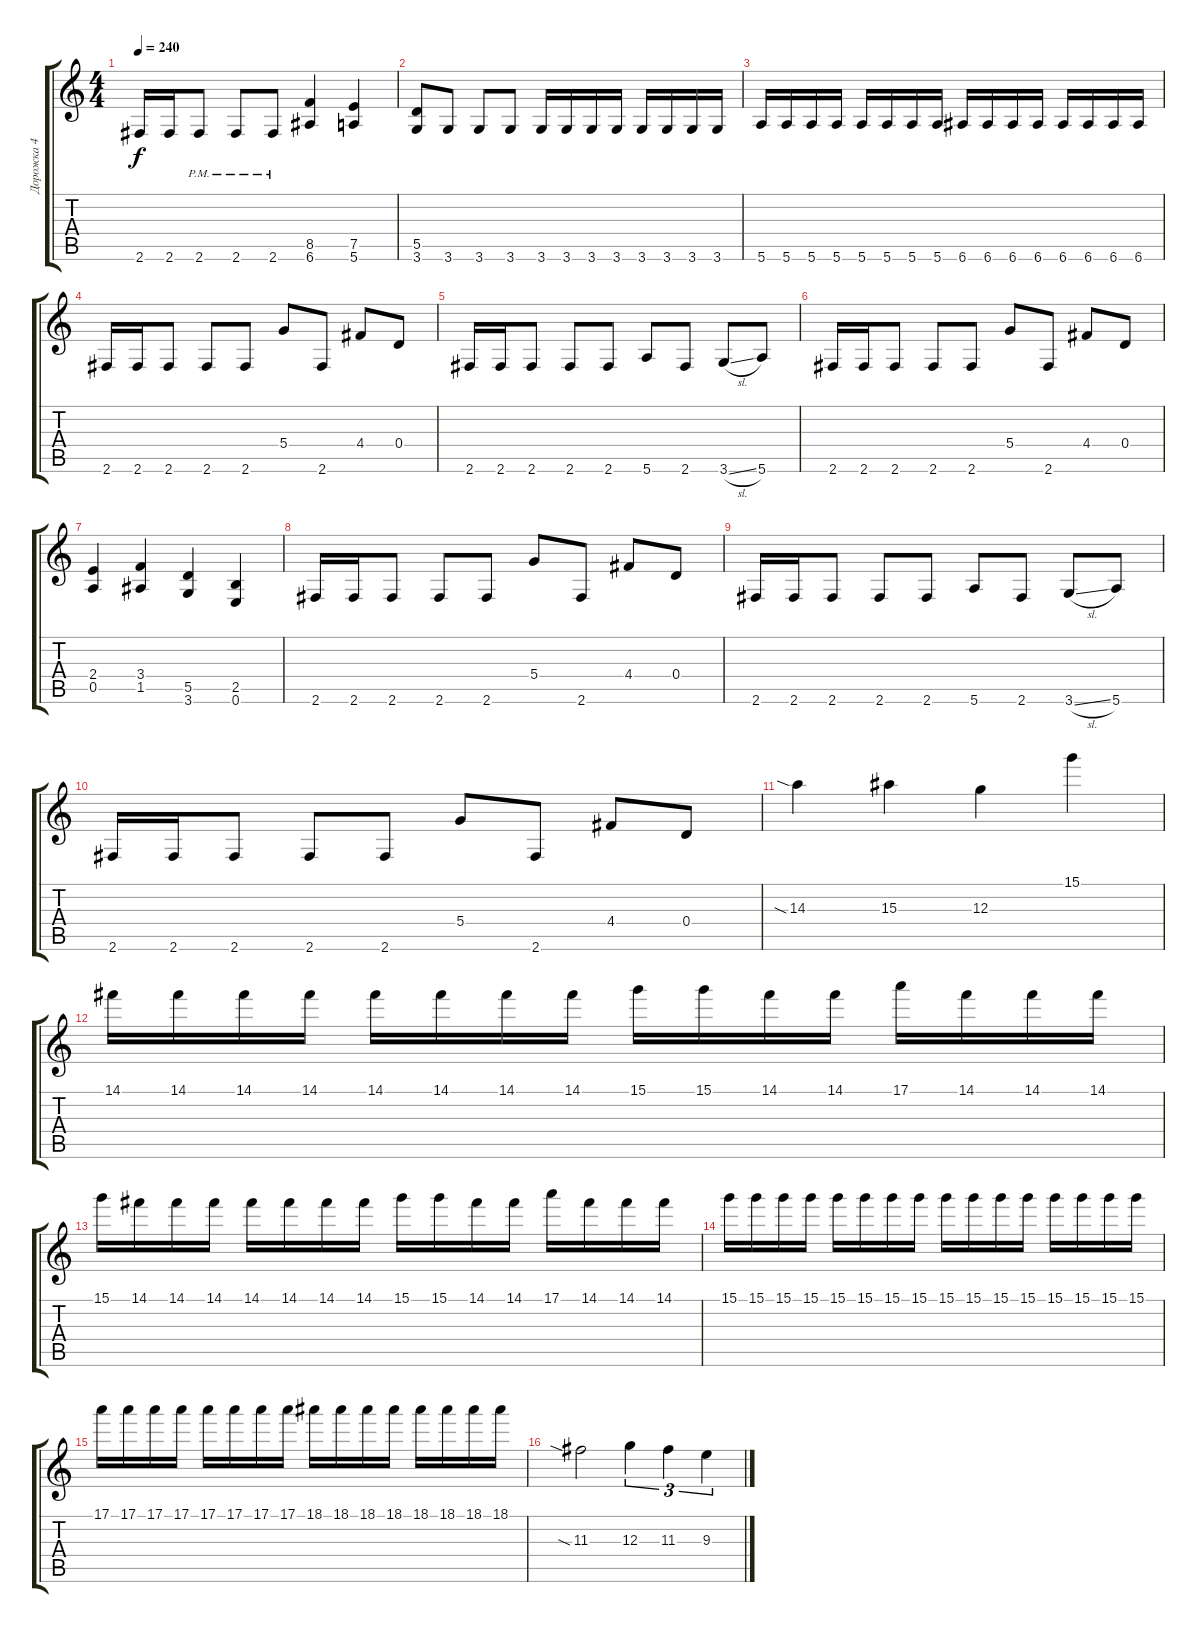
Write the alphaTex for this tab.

\track ("Дорожка 4" "Дорожка 4") {instrument distortionguitar}
\staff {score tabs}
\tuning (E4 B3 G3 D3 A2 E2) {hide}
\ts (4 4)
\tempo 240
\clef g2
\ks c
2.6.16{dy f} 2.6.16 2.6{pm}.8 2.6{pm}.8 2.6{pm}.8 (8.5 6.6).4 (7.5 5.6).4 |
(5.5 3.6).8 3.6.8 3.6.8 3.6.8 3.6.16 3.6.16 3.6.16 3.6.16 3.6.16 3.6.16 3.6.16 3.6.16 |
5.6.16 5.6.16 5.6.16 5.6.16 5.6.16 5.6.16 5.6.16 5.6.16 6.6.16 6.6.16 6.6.16 6.6.16 6.6.16 6.6.16 6.6.16 6.6.16 |
2.6.16 2.6.16 2.6.8 2.6.8 2.6.8 5.4.8 2.6.8 4.4.8 0.4.8 |
2.6.16 2.6.16 2.6.8 2.6.8 2.6.8 5.6.8 2.6.8 3.6{sl}.8 5.6.8 |
2.6.16 2.6.16 2.6.8 2.6.8 2.6.8 5.4.8 2.6.8 4.4.8 0.4.8 |
(2.4 0.5).4 (3.4 1.5).4 (5.5 3.6).4 (2.5 0.6).4 |
2.6.16 2.6.16 2.6.8 2.6.8 2.6.8 5.4.8 2.6.8 4.4.8 0.4.8 |
2.6.16 2.6.16 2.6.8 2.6.8 2.6.8 5.6.8 2.6.8 3.6{sl}.8 5.6.8 |
2.6.16 2.6.16 2.6.8 2.6.8 2.6.8 5.4.8 2.6.8 4.4.8 0.4.8 |
14.3{sia}.4 15.3.4 12.3.4 15.1.4 |
14.1.16 14.1.16 14.1.16 14.1.16 14.1.16 14.1.16 14.1.16 14.1.16 15.1.16 15.1.16 14.1.16 14.1.16 17.1.16 14.1.16 14.1.16 14.1.16 |
15.1.16 14.1.16 14.1.16 14.1.16 14.1.16 14.1.16 14.1.16 14.1.16 15.1.16 15.1.16 14.1.16 14.1.16 17.1.16 14.1.16 14.1.16 14.1.16 |
15.1.16 15.1.16 15.1.16 15.1.16 15.1.16 15.1.16 15.1.16 15.1.16 15.1.16 15.1.16 15.1.16 15.1.16 15.1.16 15.1.16 15.1.16 15.1.16 |
17.1.16 17.1.16 17.1.16 17.1.16 17.1.16 17.1.16 17.1.16 17.1.16 18.1.16 18.1.16 18.1.16 18.1.16 18.1.16 18.1.16 18.1.16 18.1.16 |
11.3{sia}.2 12.3.4{tu (3 2)} 11.3.4{tu (3 2)} 9.3.4{tu (3 2)}
